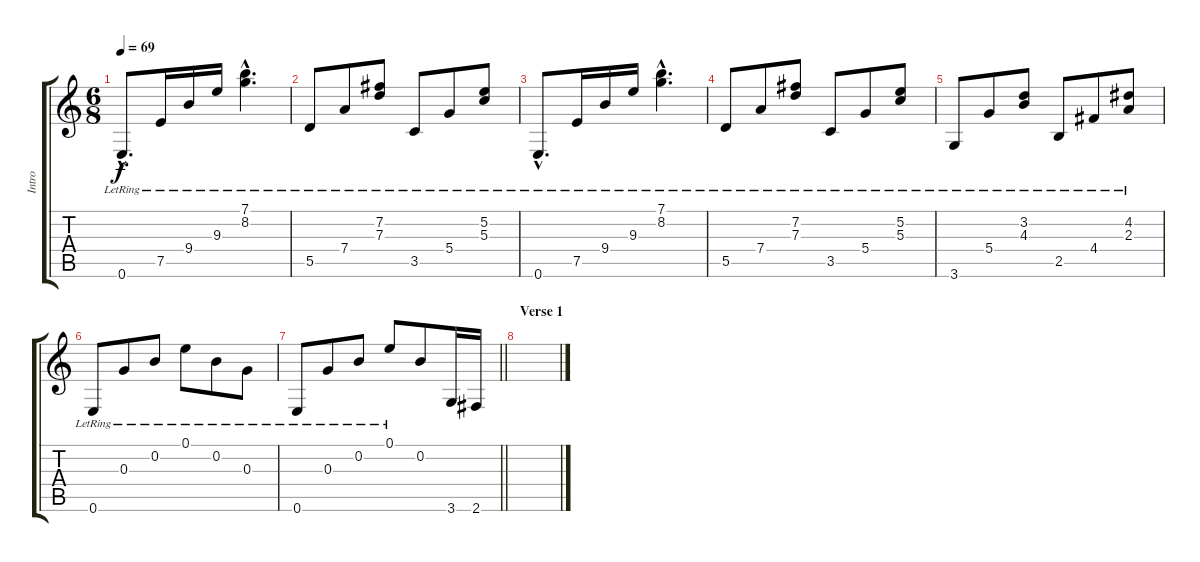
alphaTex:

\track ("Intro" "Intro") {instrument electricguitarclean}
\staff {score tabs}
\tuning (E4 B3 G3 D3 A2 E2) {hide}
\ts (6 8)
\tempo 69
\clef g2
\ks c
0.6{hac lr}.8{d dy f} 7.5{lr}.16 9.4{lr}.16 9.3{lr}.16 (7.1{hac lr} 8.2{hac lr}).4{d} |
5.5{lr}.8 7.4{lr}.8 (7.2{lr} 7.3{lr}).8 3.5{lr}.8 5.4{lr}.8 (5.2{lr} 5.3{lr}).8 |
0.6{hac lr}.8{d} 7.5{lr}.16 9.4{lr}.16 9.3{lr}.16 (7.1{hac lr} 8.2{hac lr}).4{d} |
5.5{lr}.8 7.4{lr}.8 (7.2{lr} 7.3{lr}).8 3.5{lr}.8 5.4{lr}.8 (5.2{lr} 5.3{lr}).8 |
3.6{lr}.8 5.4{lr}.8 (3.2{lr} 4.3{lr}).8 2.5{lr}.8 4.4{lr}.8 (4.2{lr} 2.3{lr}).8 |
0.6{lr}.8 0.3{lr}.8 0.2{lr}.8 0.1{lr}.8 0.2{lr}.8 0.3{lr}.8 |
\barLineRight lightlight
0.6{lr}.8 0.3{lr}.8 0.2{lr}.8 0.1{lr}.8 0.2.8 3.6.16 2.6.16 |
\section ("" "Verse 1")
